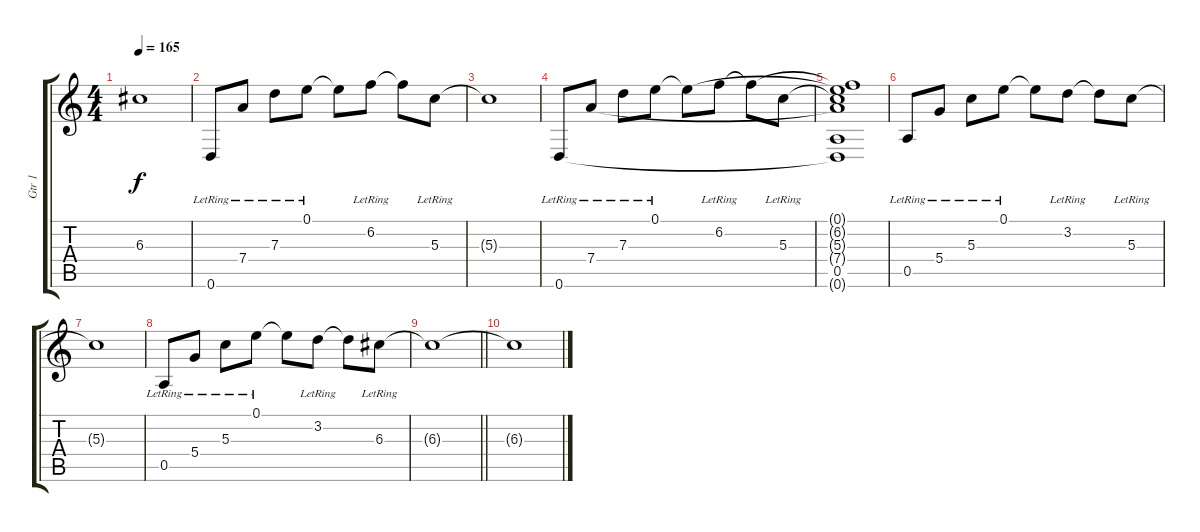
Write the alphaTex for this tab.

\track ("Gtr 1" "Gtr 1") {instrument overdrivenguitar}
\staff {score tabs}
\tuning (E4 B3 G3 D3 A2 D2) {hide}
\ts (4 4)
\tempo 165
\clef g2
\ks c
6.3{t}.1{dy f} |
0.6{lr}.8 7.4{lr}.8 7.3{lr}.8 0.1{lr}.8 0.1{t}.8 6.2{lr}.8 6.2{t}.8 5.3{lr}.8 |
5.3{t}.1 |
0.6{lr}.8 7.4{lr}.8 7.3{lr}.8 0.1{lr}.8 0.1{t}.8 6.2{lr}.8 6.2{t}.8 5.3{lr}.8 |
(0.1{t} 6.2{t} 5.3{t} 7.4{t} 0.5 0.6{t}).1 |
0.5{lr}.8 5.4{lr}.8 5.3{lr}.8 0.1{lr}.8 0.1{t}.8 3.2{lr}.8 3.2{t}.8 5.3{lr}.8 |
5.3{t}.1 |
0.5{lr}.8 5.4{lr}.8 5.3{lr}.8 0.1{lr}.8 0.1{t}.8 3.2{lr}.8 3.2{t}.8 6.3{lr}.8 |
\barLineRight lightlight
6.3{t}.1 |
6.3{t}.1
